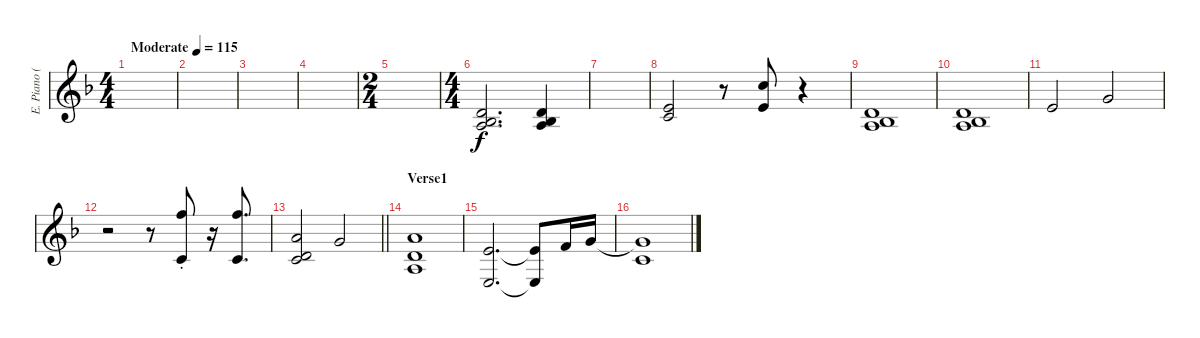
\track ("E. Piano (Left)" "E. Piano (") {instrument electricpiano1}
\staff {score}
\tuning (E5 B4 G4 D4 A3 E3) {hide}
\ts (4 4)
\tempo (115 "Moderate")
\clef g2
\ks f
|
|
|
|
\ts (2 4)
|
\ts (4 4)
(0.4 0.5 6.6).2{d} (0.4 0.5 6.6).4 |
|
(2.4 3.5).2 r.8 (1.2 2.4).8 r.4 |
(0.4 0.5 6.6).1 |
(0.4 0.5 6.6).1 |
2.4.2 0.3.2 |
r.2 r.8 (1.1 3.5{st}).8 r.16 (1.1 3.5).8{d} |
\barLineRight lightlight
(2.3 0.4 3.5).2 0.3.2 |
\section ("" "Verse1")
(2.3 0.4 0.5).1 |
(2.4 0.6).2{d} (2.4{t} 0.6{t}).8 3.4.16 0.3.16 |
(0.3{t} 3.5).1
